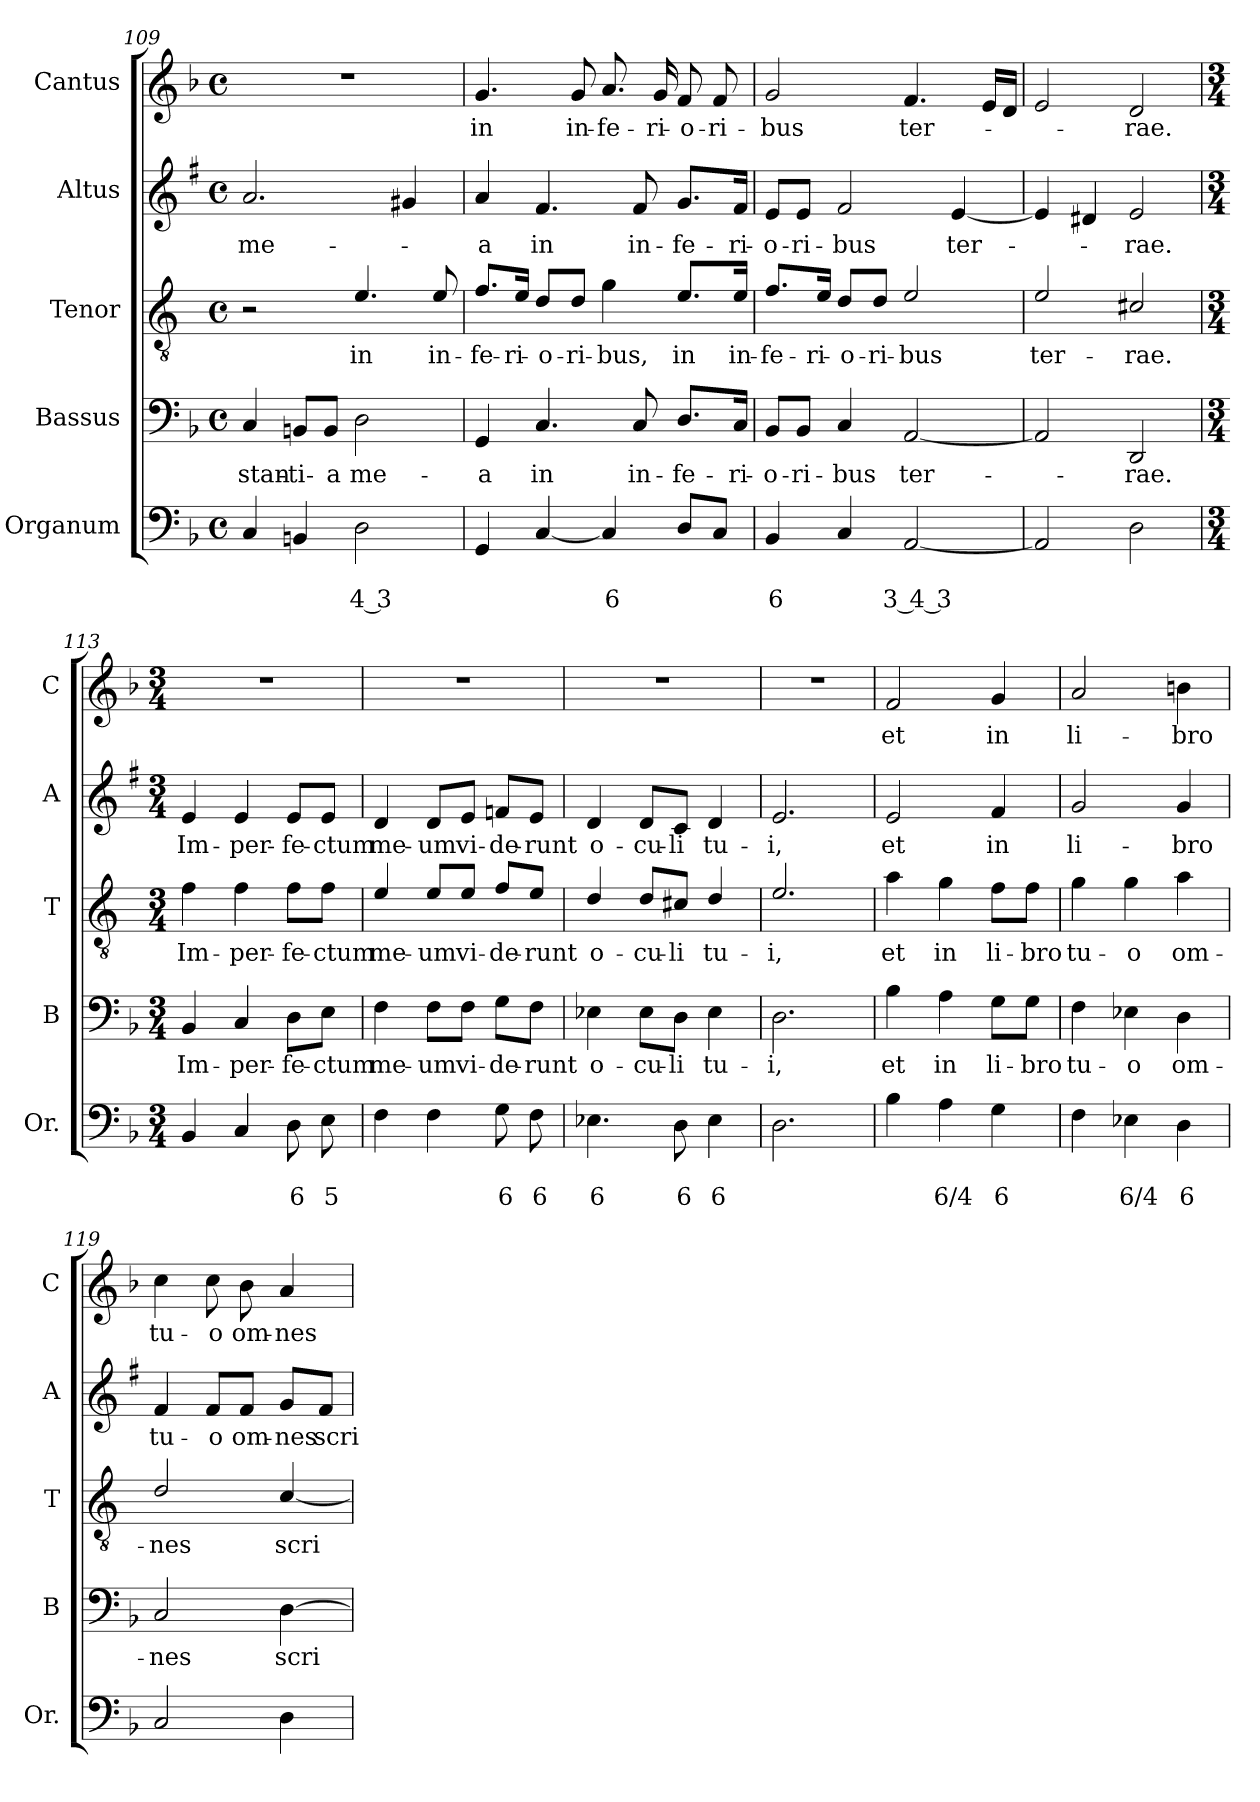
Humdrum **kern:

**kern	**text	**text	**kern	**text	**kern	**text	**kern	**text	**kern	**text
*part5	*part5	*part5	*part4	*part4	*part3	*part3	*part2	*part2	*part1	*part1
*staff5	*staff5	*staff5	*staff4	*staff4	*staff3	*staff3	*staff2	*staff2	*staff1	*staff1
*I"Organum	*	*	*I"Bassus	*	*I"Tenor	*	*I"Altus	*	*I"Cantus	*
*I'Or.	*	*	*I'B	*	*I'T	*	*I'A	*	*I'C	*
!!LO:LB:g=z
*clefF4	*	*	*clefF4	*	*clefGv2	*	*clefG2	*	*clefG2	*
*	*	*	*	*	*ITrd4c7	*	*ITrd1c2	*	*	*
*k[b-]	*	*	*k[b-]	*	*k[b-]	*	*k[b-]	*	*k[b-]	*
*F:	*	*	*F:	*	*F:	*	*F:	*	*F:	*
*M4/4	*	*	*M4/4	*	*M4/4	*	*M4/4	*	*M4/4	*
*met(c)	*	*	*met(c)	*	*met(c)	*	*met(c)	*	*met(c)	*
=109	=109	=109	=109	=109	=109	=109	=109	=109	=109	=109
!	!	!	!	!LO:LY:b	!	!	!	!LO:LY:b	!	!
4C/	.	.	4C/	-stan-	2r	.	2.g/	me-	1r	.
!	!	!	!	!LO:LY:b	!	!	!	!	!	!
4BBn/	.	.	8BBn/L	-ti-	.	.	.	.	.	.
!	!	!	!	!LO:LY:b	!	!	!	!	!	!
.	.	.	8BB/J	-a	.	.	.	.	.	.
!	!	!LO:LY:b	!	!LO:LY:b	!	!LO:LY:b	!	!	!	!
2D\	.	4 3	2D\	me-	4.A/	in	.	.	.	.
.	.	.	.	.	.	.	4f#X/	.	.	.
!	!	!	!	!	!	!LO:LY:b	!	!	!	!
.	.	.	.	.	8A/	in-	.	.	.	.
=110	=110	=110	=110	=110	=110	=110	=110	=110	=110	=110
!	!	!	!	!LO:LY:b	!	!LO:LY:b	!	!LO:LY:b	!	!LO:LY:b
4GG/	.	.	4GG/	-a	8.B-/L	-fe-	4g/	-a	4.g/	in
!	!	!	!	!	!	!LO:LY:b	!	!	!	!
.	.	.	.	.	16A/Jk	-ri-	.	.	.	.
!	!	!	!	!LO:LY:b	!	!LO:LY:b	!	!LO:LY:b	!	!
[4C/	.	.	4.C/	in	8G/L	-o-	4.e/	in	.	.
!	!	!	!	!	!	!LO:LY:b	!	!	!	!LO:LY:b
.	.	.	.	.	8G/J	-ri-	.	.	8g/	in-
!	!	!LO:LY:b	!	!	!	!LO:LY:b	!	!	!	!LO:LY:b
4C/]	.	6	.	.	4c\	-bus,	.	.	8.a/	-fe-
!	!	!	!	!LO:LY:b	!	!	!	!LO:LY:b	!	!
.	.	.	8C/	in-	.	.	8e/	in-	.	.
!	!	!	!	!	!	!	!	!	!	!LO:LY:b
.	.	.	.	.	.	.	.	.	16g/	-ri-
!	!	!	!	!LO:LY:b	!	!LO:LY:b	!	!LO:LY:b	!	!LO:LY:b
8D/L	.	.	8.D/L	-fe-	8.A/L	in	8.f/L	-fe-	8f/	-o-
!	!	!	!	!	!	!	!	!	!	!LO:LY:b
8C/J	.	.	.	.	.	.	.	.	8f/	-ri-
!	!	!	!	!LO:LY:b	!	!LO:LY:b	!	!LO:LY:b	!	!
.	.	.	16C/Jk	-ri-	16A/Jk	in-	16e/Jk	-ri-	.	.
=111	=111	=111	=111	=111	=111	=111	=111	=111	=111	=111
!	!	!LO:LY:b	!	!LO:LY:b	!	!LO:LY:b	!	!LO:LY:b	!	!LO:LY:b
4BB-/	.	6	8BB-/L	-o-	8.B-/L	-fe-	8d/L	-o-	2g/	-bus
!	!	!	!	!LO:LY:b	!	!	!	!LO:LY:b	!	!
.	.	.	8BB-/J	-ri-	.	.	8d/J	-ri-	.	.
!	!	!	!	!	!	!LO:LY:b	!	!	!	!
.	.	.	.	.	16A/Jk	-ri-	.	.	.	.
!	!	!	!	!LO:LY:b	!	!LO:LY:b	!	!LO:LY:b	!	!
4C/	.	.	4C/	-bus	8G/L	-o-	2e/	-bus	.	.
!	!	!	!	!	!	!LO:LY:b	!	!	!	!
.	.	.	.	.	8G/J	-ri-	.	.	.	.
!	!	!LO:LY:b	!	!LO:LY:b	!	!LO:LY:b	!	!	!	!LO:LY:b
[2AA/	.	3 4 3	[2AA/	ter-	2A/	-bus	.	.	4.f/	ter-
!	!	!	!	!	!	!	!	!LO:LY:b	!	!
.	.	.	.	.	.	.	[4d/	ter-	.	.
.	.	.	.	.	.	.	.	.	16e/LL	.
.	.	.	.	.	.	.	.	.	16d/JJ	.
=112	=112	=112	=112	=112	=112	=112	=112	=112	=112	=112
!	!	!	!	!	!	!LO:LY:b	!	!	!	!
2AA/]	.	.	2AA/]	.	2A/	ter-	4d/]	.	2e/	.
.	.	.	.	.	.	.	4c#X/	.	.	.
!	!	!	!	!LO:LY:b	!	!LO:LY:b	!	!LO:LY:b	!	!LO:LY:b
2D\	.	.	2DD/	-rae.	2F#X/	-rae.	2d/	-rae.	2d/	-rae.
=113	=113	=113	=113	=113	=113	=113	=113	=113	=113	=113
*M3/4	*	*	*M3/4	*	*M3/4	*	*M3/4	*	*M3/4	*
!	!	!	!	!LO:LY:b	!	!LO:LY:b	!	!LO:LY:b	!	!
4BB-/	.	.	4BB-/	Im-	4B-\	Im-	4d/	Im-	2.r	.
!	!	!	!	!LO:LY:b	!	!LO:LY:b	!	!LO:LY:b	!	!
4C/	.	.	4C/	-per-	4B-\	-per-	4d/	-per-	.	.
!	!	!LO:LY:b	!	!LO:LY:b	!	!LO:LY:b	!	!LO:LY:b	!	!
8D\	.	6	8D\L	-fe-	8B-\L	-fe-	8d/L	-fe-	.	.
!	!	!LO:LY:b	!	!LO:LY:b	!	!LO:LY:b	!	!LO:LY:b	!	!
8E\	.	5	8E\J	-ctum	8B-\J	-ctum	8d/J	-ctum	.	.
=114	=114	=114	=114	=114	=114	=114	=114	=114	=114	=114
!	!	!	!	!LO:LY:b	!	!LO:LY:b	!	!LO:LY:b	!	!
4F\	.	.	4F\	me-	4A/	me-	4c/	me-	2.r	.
!	!	!	!	!LO:LY:b	!	!LO:LY:b	!	!LO:LY:b	!	!
4F\	.	.	8F\L	-um	8A/L	-um	8c/L	-um	.	.
!	!	!	!	!LO:LY:b	!	!LO:LY:b	!	!LO:LY:b	!	!
.	.	.	8F\J	vi-	8A/J	vi-	8d/J	vi-	.	.
!	!	!LO:LY:b	!	!LO:LY:b	!	!LO:LY:b	!	!LO:LY:b	!	!
8G\	.	6	8G\L	-de-	8B-/L	-de-	8e-X/L	-de-	.	.
!	!	!LO:LY:b	!	!LO:LY:b	!	!LO:LY:b	!	!LO:LY:b	!	!
8F\	.	6	8F\J	-runt	8A/J	-runt	8d/J	-runt	.	.
!!LO:PB:g=z
=115	=115	=115	=115	=115	=115	=115	=115	=115	=115	=115
!	!	!LO:LY:b	!	!LO:LY:b	!	!LO:LY:b	!	!LO:LY:b	!	!
4.E-X\	.	6	4E-X\	o-	4G/	o-	4c/	o-	2.r	.
!	!	!	!	!LO:LY:b	!	!LO:LY:b	!	!LO:LY:b	!	!
.	.	.	8E-\L	-cu-	8G/L	-cu-	8c/L	-cu-	.	.
!	!	!LO:LY:b	!	!LO:LY:b	!	!LO:LY:b	!	!LO:LY:b	!	!
8D\	.	6	8D\J	-li	8F#X/J	-li	8B-/J	-li	.	.
!	!	!LO:LY:b	!	!LO:LY:b	!	!LO:LY:b	!	!LO:LY:b	!	!
4E-\	.	6	4E-\	tu-	4G/	tu-	4c/	tu-	.	.
=116	=116	=116	=116	=116	=116	=116	=116	=116	=116	=116
!	!	!	!	!LO:LY:b	!	!LO:LY:b	!	!LO:LY:b	!	!
2.D\	.	.	2.D\	-i,	2.A/	-i,	2.d/	-i,	2.r	.
=117	=117	=117	=117	=117	=117	=117	=117	=117	=117	=117
!	!	!	!	!LO:LY:b	!	!LO:LY:b	!	!LO:LY:b	!	!LO:LY:b
4B-\	.	.	4B-\	et	4d\	et	2d/	et	2f/	et
!	!	!LO:LY:b	!	!LO:LY:b	!	!LO:LY:b	!	!	!	!
4A\	.	6/4	4A\	in	4c\	in	.	.	.	.
!	!	!LO:LY:b	!	!LO:LY:b	!	!LO:LY:b	!	!LO:LY:b	!	!LO:LY:b
4G\	.	6	8G\L	li-	8B-\L	li-	4e/	in	4g/	in
!	!	!	!	!LO:LY:b	!	!LO:LY:b	!	!	!	!
.	.	.	8G\J	-bro	8B-\J	-bro	.	.	.	.
=118	=118	=118	=118	=118	=118	=118	=118	=118	=118	=118
!	!	!	!	!LO:LY:b	!	!LO:LY:b	!	!LO:LY:b	!	!LO:LY:b
4F\	.	.	4F\	tu-	4c\	tu-	2f/	li-	2a/	li-
!	!	!LO:LY:b	!	!LO:LY:b	!	!LO:LY:b	!	!	!	!
4E-X\	.	6/4	4E-X\	-o	4c\	-o	.	.	.	.
!	!	!LO:LY:b	!	!LO:LY:b	!	!LO:LY:b	!	!LO:LY:b	!	!LO:LY:b
4D\	.	6	4D\	om-	4d\	om-	4f/	-bro	4bn\	-bro
=119	=119	=119	=119	=119	=119	=119	=119	=119	=119	=119
!	!	!	!	!LO:LY:b	!	!LO:LY:b	!	!LO:LY:b	!	!LO:LY:b
2C/	.	.	2C/	-nes	2G/	-nes	4e/	tu-	4cc\	tu-
!	!	!	!	!	!	!	!	!LO:LY:b	!	!LO:LY:b
.	.	.	.	.	.	.	8e/L	-o	8cc\	-o
!	!	!	!	!	!	!	!	!LO:LY:b	!	!LO:LY:b
.	.	.	.	.	.	.	8e/J	om-	8b-\	om-
!	!	!	!	!LO:LY:b	!	!LO:LY:b	!	!LO:LY:b	!	!LO:LY:b
4D\	.	.	[4D\	scri-	[4F/	scri-	8f/L	-nes	4a/	-nes
!	!	!	!	!	!	!	!	!LO:LY:b	!	!
.	.	.	.	.	.	.	8e/J	scri-	.	.
=	=	=	=	=	=	=	=	=	=	=
*-	*-	*-	*-	*-	*-	*-	*-	*-	*-	*-
